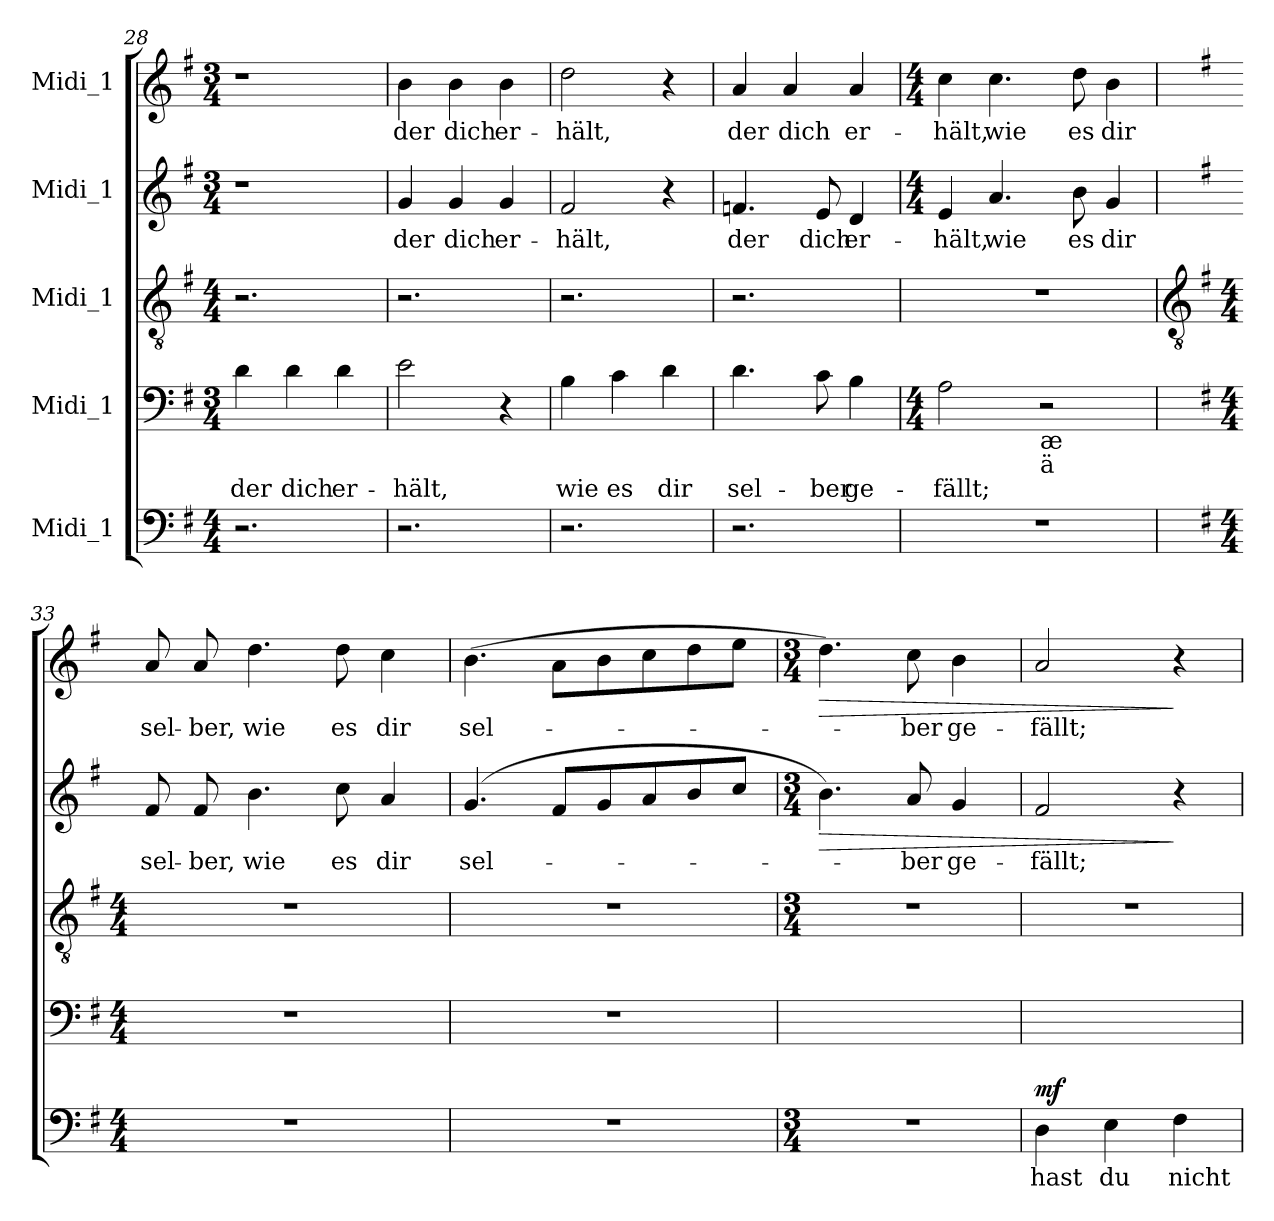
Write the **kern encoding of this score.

**kern	**text	**dynam	**kern	**text	**kern	**kern	**text	**dynam	**kern	**text	**dynam
*part5	*part5	*part5	*part4	*part4	*part3	*part2	*part2	*part2	*part1	*part1	*part1
*staff5	*staff5	*staff5	*staff4	*staff4	*staff3	*staff2	*staff2	*staff2	*staff1	*staff1	*staff1
*I"Midi_1	*	*	*I"Midi_1	*	*I"Midi_1	*I"Midi_1	*	*	*I"Midi_1	*	*
*clefF4	*	*	*clefF4	*	*clefGv2	*clefG2	*	*	*clefG2	*	*
*k[f#]	*	*	*k[f#]	*	*k[f#]	*k[f#]	*	*	*k[f#]	*	*
*G:	*	*	*G:	*	*G:	*G:	*	*	*G:	*	*
*M4/4	*	*	*M3/4	*	*M4/4	*M3/4	*	*	*M3/4	*	*
=28	=28	=28	=28	=28	=28	=28	=28	=28	=28	=28	=28
!	!	!	!	!LO:LY:b	!	!LO:N:vis=1	!	!	!LO:N:vis=1	!	!
2.r	.	.	4d	der	2.r	2.r	.	.	2.r	.	.
!	!	!	!	!LO:LY:b	!	!	!	!	!	!	!
.	.	.	4d	dich	.	.	.	.	.	.	.
!	!	!	!	!LO:LY:b	!	!	!	!	!	!	!
.	.	.	4d	er-	.	.	.	.	.	.	.
=29	=29	=29	=29	=29	=29	=29	=29	=29	=29	=29	=29
!	!	!	!	!LO:LY:b	!	!	!LO:LY:b	!	!	!LO:LY:b	!
2.r	.	.	2e	-hält,	2.r	4g	der	.	4b	der	.
!	!	!	!	!	!	!	!LO:LY:b	!	!	!LO:LY:b	!
.	.	.	.	.	.	4g	dich	.	4b	dich	.
!	!	!	!	!	!	!	!LO:LY:b	!	!	!LO:LY:b	!
.	.	.	4r	.	.	4g	er-	.	4b	er-	.
=30	=30	=30	=30	=30	=30	=30	=30	=30	=30	=30	=30
!	!	!	!	!LO:LY:b	!	!	!LO:LY:b	!	!	!LO:LY:b	!
2.r	.	.	4B	wie	2.r	2f#	-hält,	.	2dd	-hält,	.
!	!	!	!	!LO:LY:b	!	!	!	!	!	!	!
.	.	.	4c	es	.	.	.	.	.	.	.
!	!	!	!	!LO:LY:b	!	!	!	!	!	!	!
.	.	.	4d	dir	.	4r	.	.	4r	.	.
=31	=31	=31	=31	=31	=31	=31	=31	=31	=31	=31	=31
!	!	!	!	!LO:LY:b	!	!	!LO:LY:b	!	!	!LO:LY:b	!
2.r	.	.	4.d	sel-	2.r	4.fn	der	.	4a	der	.
!	!	!	!	!	!	!	!	!	!	!LO:LY:b	!
.	.	.	.	.	.	.	.	.	4a	dich	.
!	!	!	!	!LO:LY:b	!	!	!LO:LY:b	!	!	!	!
.	.	.	8c	-ber	.	8e	dich	.	.	.	.
!	!	!	!	!LO:LY:b	!	!	!LO:LY:b	!	!	!LO:LY:b	!
.	.	.	4B	ge-	.	4d	er-	.	4a	er-	.
=32	=32	=32	=32	=32	=32	=32	=32	=32	=32	=32	=32
*	*	*	*M4/4	*	*	*M4/4	*	*	*M4/4	*	*
!	!	!	!	!LO:LY:b	!	!	!LO:LY:b	!	!	!LO:LY:b	!
1r	.	.	2A	-fällt;	1r	4e	-hält,	.	4cc	-hält,	.
!	!	!	!	!	!	!	!LO:LY:b	!	!	!LO:LY:b	!
.	.	.	.	.	.	4.a	wie	.	4.cc	wie	.
!	!	!	!LO:TX:b:t=æ	!	!	!	!	!	!	!	!
!	!	!	!LO:TX:b:t=ä	!	!	!	!	!	!	!	!
.	.	.	2r	.	.	.	.	.	.	.	.
!	!	!	!	!	!	!	!LO:LY:b	!	!	!LO:LY:b	!
.	.	.	.	.	.	8b	es	.	8dd	es	.
!	!	!	!	!	!	!	!LO:LY:b	!	!	!LO:LY:b	!
.	.	.	.	.	.	4g	dir	.	4b	dir	.
!!LO:LB:g=z
=33	=33	=33	=33	=33	=33	=33	=33	=33	=33	=33	=33
*	*	*	*	*	*clefGv2	*	*	*	*	*	*
*k[f#]	*	*	*	*	*k[f#]	*	*	*	*	*	*
*G:	*	*	*	*	*G:	*	*	*	*	*	*
*M4/4	*	*	*M4/4	*	*M4/4	*	*	*	*	*	*
!	!	!	!	!	!	!	!LO:LY:b	!	!	!LO:LY:b	!
1r	.	.	1r	.	1r	8f#	sel-	.	8a	sel-	.
!	!	!	!	!	!	!	!LO:LY:b	!	!	!LO:LY:b	!
.	.	.	.	.	.	8f#	-ber,	.	8a	-ber,	.
!	!	!	!	!	!	!	!LO:LY:b	!	!	!LO:LY:b	!
.	.	.	.	.	.	4.b	wie	.	4.dd	wie	.
!	!	!	!	!	!	!	!LO:LY:b	!	!	!LO:LY:b	!
.	.	.	.	.	.	8cc	es	.	8dd	es	.
!	!	!	!	!	!	!	!LO:LY:b	!	!	!LO:LY:b	!
.	.	.	.	.	.	4a	dir	.	4cc	dir	.
=34	=34	=34	=34	=34	=34	=34	=34	=34	=34	=34	=34
!	!	!	!	!	!	!	!LO:LY:b	!	!	!LO:LY:b	!
1r	.	.	1r	.	1r	(<4.g	sel-	.	(>4.b	sel-	.
.	.	.	.	.	.	8f#L	.	.	8aL	.	.
.	.	.	.	.	.	8g	.	.	8b	.	.
.	.	.	.	.	.	8a	.	.	8cc	.	.
.	.	.	.	.	.	8b	.	.	8dd	.	.
.	.	.	.	.	.	8ccJ	.	.	8eeJ	.	.
=35	=35	=35	=35	=35	=35	=35	=35	=35	=35	=35	=35
*M3/4	*	*	*	*	*M3/4	*M3/4	*	*	*M3/4	*	*
!LO:N:vis=1	!	!	!	!	!LO:N:vis=1	!	!	!LO:HP:b	!	!	!LO:HP:b
2.r	.	.	2.r	.	2.r	4.b)	.	>	4.dd)	.	>
!	!	!	!	!	!	!	!LO:LY:b	!	!	!LO:LY:b	!
.	.	.	.	.	.	8a	-ber	.	8cc	-ber	.
!	!	!	!	!	!	!	!LO:LY:b	!	!	!LO:LY:b	!
.	.	.	.	.	.	4g	ge-	.	4b	ge-	.
=36	=36	=36	=36	=36	=36	=36	=36	=36	=36	=36	=36
!	!LO:LY:b	!LO:DY:a	!	!	!LO:N:vis=1	!	!LO:LY:b	!	!	!LO:LY:b	!
4D	hast	mf	2.r	.	2.r	2f#	-fällt;	.	2a	-fällt;	.
!	!LO:LY:b	!	!	!	!	!	!	!	!	!	!
4E	du	.	.	.	.	.	.	.	.	.	.
!	!LO:LY:b	!	!	!	!	!	!	!	!	!	!
4F#	nicht	.	.	.	.	4r	.	]	4r	.	]
=	=	=	=	=	=	=	=	=	=	=	=
*-	*-	*-	*-	*-	*-	*-	*-	*-	*-	*-	*-
